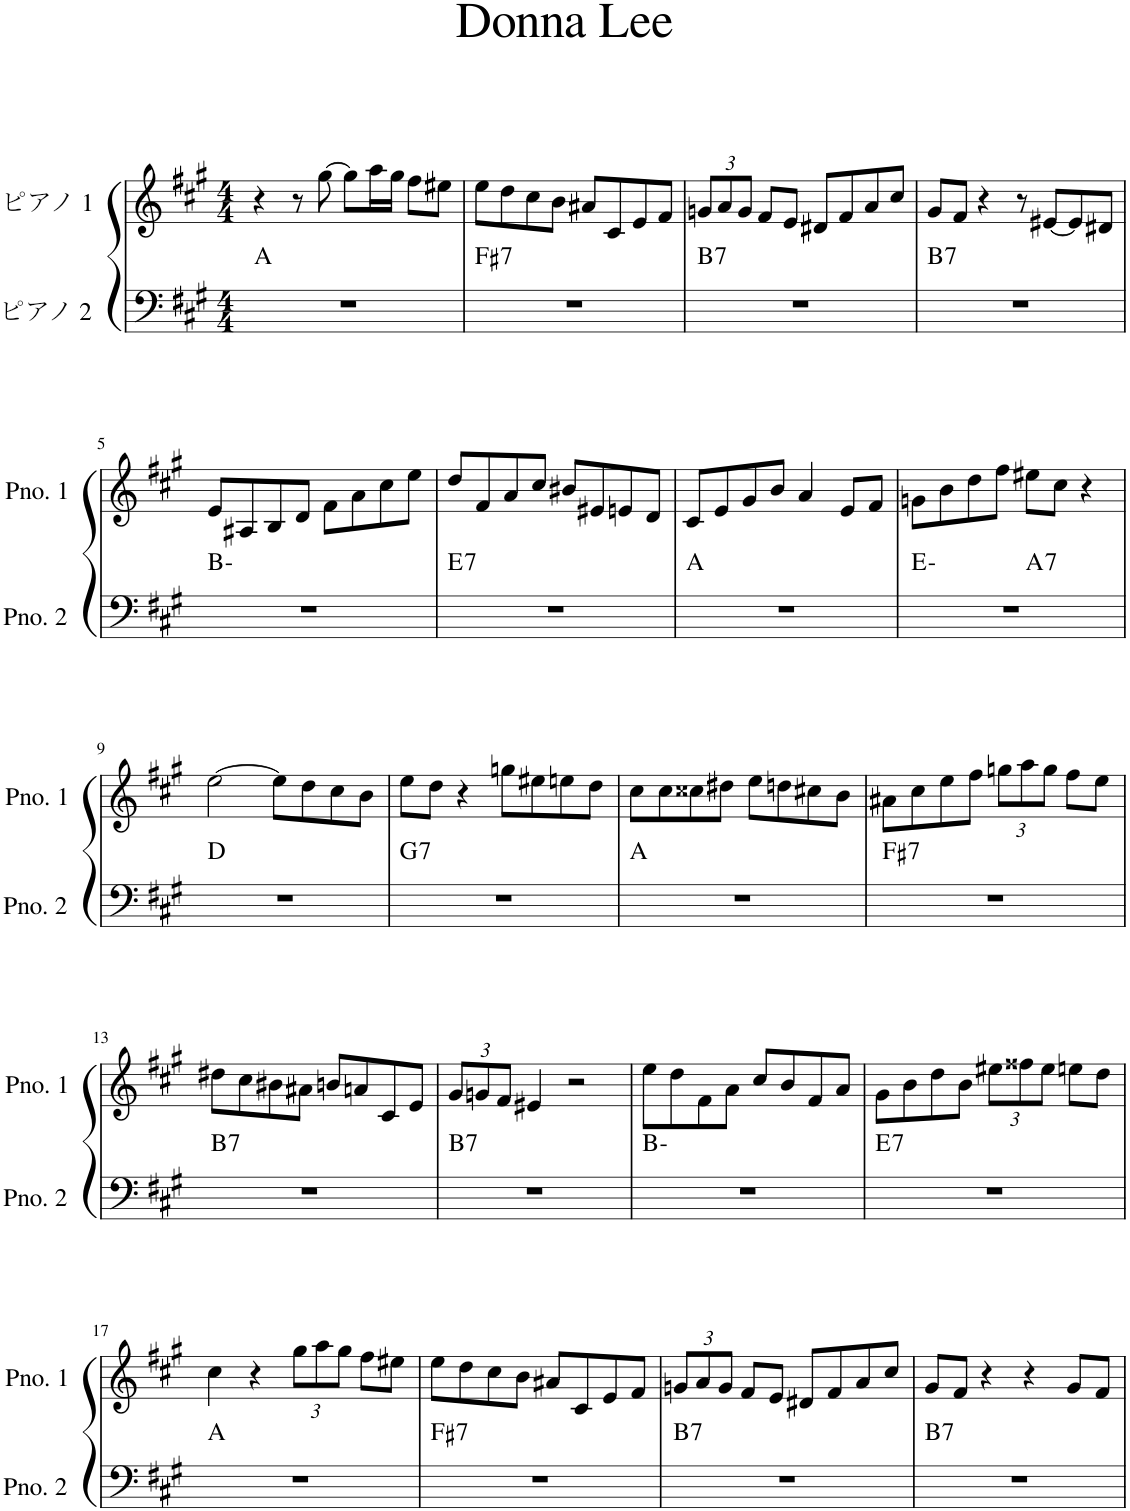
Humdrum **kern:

**kern	**harte	**kern
*part2	*part2	*part1
*staff2	*	*staff1
*I"ピアノ 2	*	*I"ピアノ 1
*clefF4	*	*clefG2
*k[f#c#g#]	*	*k[f#c#g#]
*M4/4	*	*M4/4
=1	=1	=1
1r	A:maj	4r
.	.	8r
.	.	[8gg#\
.	.	8gg#\L]
.	.	16aa\L
.	.	16gg#\JJ
.	.	8ff#\L
.	.	8ee#X\J
=2	=2	=2
!	!LO:H:kt=7	!
1r	F#:7	8ee\L
.	.	8dd\
.	.	8cc#\
.	.	8b\J
.	.	8a#X/L
.	.	8c#/
.	.	8e/
.	.	8f#/J
=3	=3	=3
*	*	*Xbrackettup
!	!LO:H:kt=7	!
1r	B:7	12gn/L
.	.	12a/
.	.	12g/J
.	.	8f#/L
.	.	8e/J
.	.	8d#X/L
.	.	8f#/
.	.	8a/
.	.	8cc#/J
=4	=4	=4
!	!LO:H:kt=7	!
1r	B:7	8g#/L
.	.	8f#/J
.	.	4r
.	.	8r
.	.	[8e#X/L
.	.	8e#/]
.	.	8d#X/J
!!LO:LB:g=z
=5	=5	=5
1r	B:min	8e/L
.	.	8A#X/
.	.	8B/
.	.	8d/J
.	.	8f#\L
.	.	8a\
.	.	8cc#\
.	.	8ee\J
=6	=6	=6
!	!LO:H:kt=7	!
1r	E:7	8dd/L
.	.	8f#/
.	.	8a/
.	.	8cc#/J
.	.	8b#X/L
.	.	8e#X/
.	.	8en/
.	.	8d/J
=7	=7	=7
1r	A:maj	8c#/L
.	.	8e/
.	.	8g#/
.	.	8b/J
.	.	4a/
.	.	8e/L
.	.	8f#/J
=8	=8	=8
*^	*	*
1r	2ryy	E:min	8gn\L
.	.	.	8b\
.	.	.	8dd\
.	.	.	8ff#\J
!	!	!LO:H:kt=7	!
.	2ryy	A:7	8ee#X\L
.	.	.	8cc#\J
.	.	.	4r
*v	*v	*	*
!!LO:LB:g=z
=9	=9	=9
1r	D:maj	[2ee\
.	.	8ee\L]
.	.	8dd\
.	.	8cc#\
.	.	8b\J
=10	=10	=10
!	!LO:H:kt=7	!
1r	G:7	8ee\L
.	.	8dd\J
.	.	4r
.	.	8ggn\L
.	.	8ee#X\
.	.	8een\
.	.	8dd\J
=11	=11	=11
1r	A:maj	8cc#\L
.	.	8cc#\
.	.	8cc##X\
.	.	8dd#X\J
.	.	8ee\L
.	.	8ddn\
.	.	8cc#X\
.	.	8b\J
=12	=12	=12
!	!LO:H:kt=7	!
1r	F#:7	8a#X\L
.	.	8cc#\
.	.	8ee\
.	.	8ff#\J
.	.	12ggn\L
.	.	12aa\
.	.	12gg\J
.	.	8ff#\L
.	.	8ee\J
!!LO:LB:g=z
=13	=13	=13
!	!LO:H:kt=7	!
1r	B:7	8dd#X\L
.	.	8cc#\
.	.	8b#X\
.	.	8a#X\J
.	.	8bn/L
.	.	8an/
.	.	8c#/
.	.	8e/J
=14	=14	=14
!	!LO:H:kt=7	!
1r	B:7	12g#/L
.	.	12gn/
.	.	12f#/J
.	.	4e#X/
.	.	2r
=15	=15	=15
1r	B:min	8ee\L
.	.	8dd\
.	.	8f#\
.	.	8a\J
.	.	8cc#/L
.	.	8b/
.	.	8f#/
.	.	8a/J
=16	=16	=16
!	!LO:H:kt=7	!
1r	E:7	8g#\L
.	.	8b\
.	.	8dd\
.	.	8b\J
.	.	12ee#X\L
.	.	12ff##X\
.	.	12ee#\J
.	.	8een\L
.	.	8dd\J
!!LO:LB:g=z
=17	=17	=17
1r	A:maj	4cc#\
.	.	4r
.	.	12gg#\L
.	.	12aa\
.	.	12gg#\J
.	.	8ff#\L
.	.	8ee#X\J
=18	=18	=18
!	!LO:H:kt=7	!
1r	F#:7	8ee\L
.	.	8dd\
.	.	8cc#\
.	.	8b\J
.	.	8a#X/L
.	.	8c#/
.	.	8e/
.	.	8f#/J
=19	=19	=19
!	!LO:H:kt=7	!
1r	B:7	12gn/L
.	.	12a/
.	.	12g/J
.	.	8f#/L
.	.	8e/J
.	.	8d#X/L
.	.	8f#/
.	.	8a/
.	.	8cc#/J
=20	=20	=20
!	!LO:H:kt=7	!
1r	B:7	8g#/L
.	.	8f#/J
.	.	4r
.	.	4r
.	.	8g#/L
.	.	8f#/J
=	=	=
*-	*-	*-
